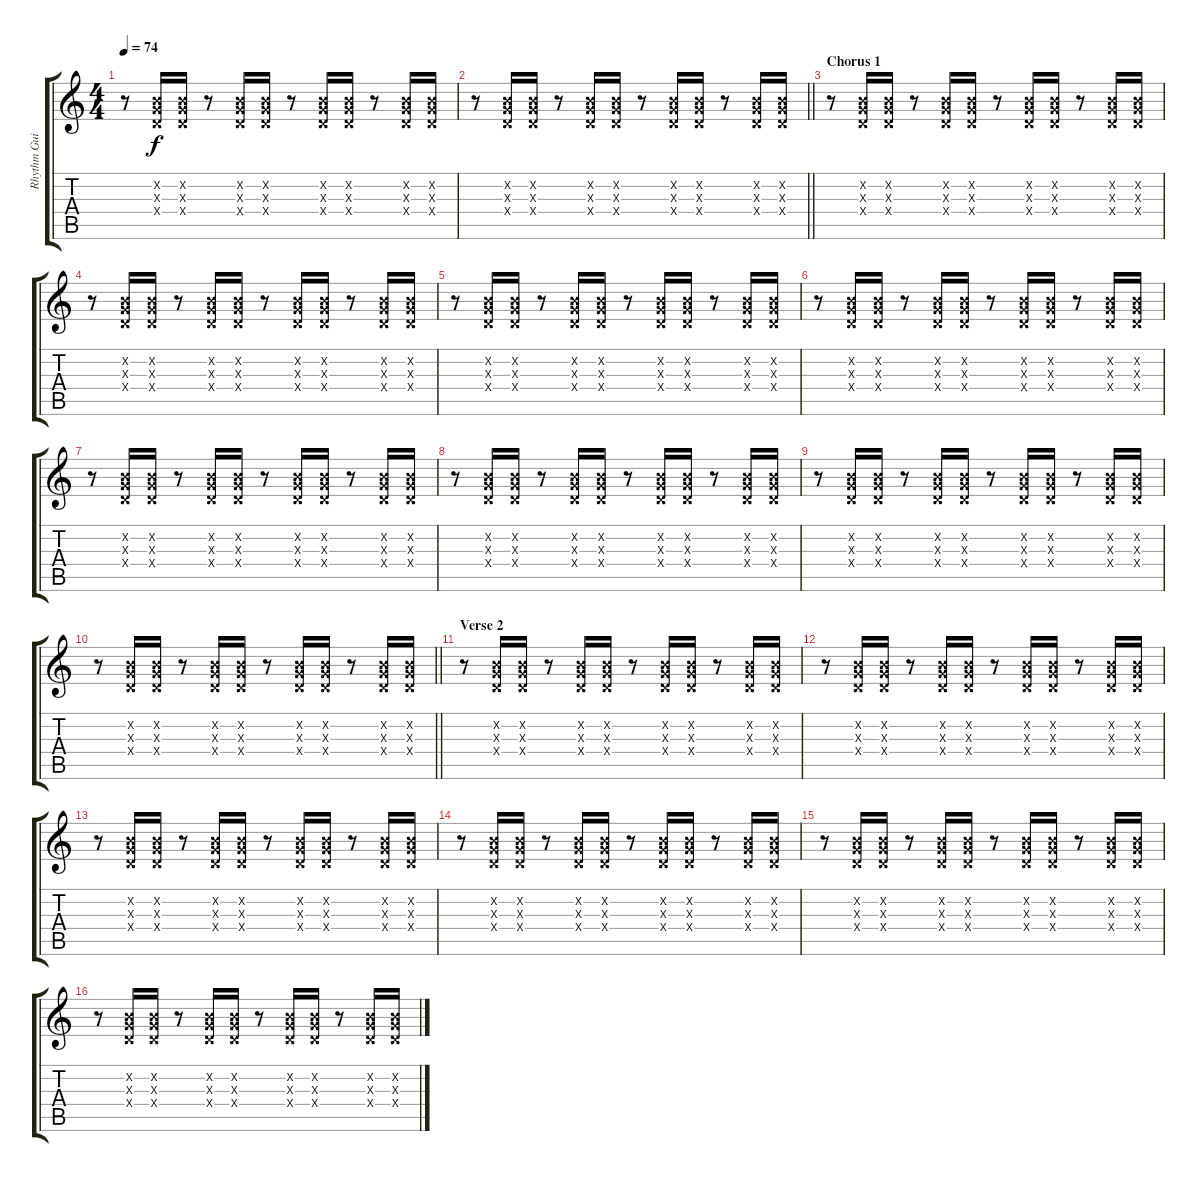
\track ("Rhythm Guitar" "Rhythm Gui") {instrument overdrivenguitar}
\staff {score tabs}
\tuning (E4 B3 G3 D3 A2 E2) {hide}
\ts (4 4)
\tempo 74
\clef g2
\ks c
r.8{dy f} (0.2{x} 0.3{x} 0.4{x}).16 (0.2{x} 0.3{x} 0.4{x}).16 r.8 (0.2{x} 0.3{x} 0.4{x}).16 (0.2{x} 0.3{x} 0.4{x}).16 r.8 (0.2{x} 0.3{x} 0.4{x}).16 (0.2{x} 0.3{x} 0.4{x}).16 r.8 (0.2{x} 0.3{x} 0.4{x}).16 (0.2{x} 0.3{x} 0.4{x}).16 |
\barLineRight lightlight
r.8 (0.2{x} 0.3{x} 0.4{x}).16 (0.2{x} 0.3{x} 0.4{x}).16 r.8 (0.2{x} 0.3{x} 0.4{x}).16 (0.2{x} 0.3{x} 0.4{x}).16 r.8 (0.2{x} 0.3{x} 0.4{x}).16 (0.2{x} 0.3{x} 0.4{x}).16 r.8 (0.2{x} 0.3{x} 0.4{x}).16 (0.2{x} 0.3{x} 0.4{x}).16 |
\section ("" "Chorus 1")
r.8 (0.2{x} 0.3{x} 0.4{x}).16 (0.2{x} 0.3{x} 0.4{x}).16 r.8 (0.2{x} 0.3{x} 0.4{x}).16 (0.2{x} 0.3{x} 0.4{x}).16 r.8 (0.2{x} 0.3{x} 0.4{x}).16 (0.2{x} 0.3{x} 0.4{x}).16 r.8 (0.2{x} 0.3{x} 0.4{x}).16 (0.2{x} 0.3{x} 0.4{x}).16 |
r.8 (0.2{x} 0.3{x} 0.4{x}).16 (0.2{x} 0.3{x} 0.4{x}).16 r.8 (0.2{x} 0.3{x} 0.4{x}).16 (0.2{x} 0.3{x} 0.4{x}).16 r.8 (0.2{x} 0.3{x} 0.4{x}).16 (0.2{x} 0.3{x} 0.4{x}).16 r.8 (0.2{x} 0.3{x} 0.4{x}).16 (0.2{x} 0.3{x} 0.4{x}).16 |
r.8 (0.2{x} 0.3{x} 0.4{x}).16 (0.2{x} 0.3{x} 0.4{x}).16 r.8 (0.2{x} 0.3{x} 0.4{x}).16 (0.2{x} 0.3{x} 0.4{x}).16 r.8 (0.2{x} 0.3{x} 0.4{x}).16 (0.2{x} 0.3{x} 0.4{x}).16 r.8 (0.2{x} 0.3{x} 0.4{x}).16 (0.2{x} 0.3{x} 0.4{x}).16 |
r.8 (0.2{x} 0.3{x} 0.4{x}).16 (0.2{x} 0.3{x} 0.4{x}).16 r.8 (0.2{x} 0.3{x} 0.4{x}).16 (0.2{x} 0.3{x} 0.4{x}).16 r.8 (0.2{x} 0.3{x} 0.4{x}).16 (0.2{x} 0.3{x} 0.4{x}).16 r.8 (0.2{x} 0.3{x} 0.4{x}).16 (0.2{x} 0.3{x} 0.4{x}).16 |
r.8 (0.2{x} 0.3{x} 0.4{x}).16 (0.2{x} 0.3{x} 0.4{x}).16 r.8 (0.2{x} 0.3{x} 0.4{x}).16 (0.2{x} 0.3{x} 0.4{x}).16 r.8 (0.2{x} 0.3{x} 0.4{x}).16 (0.2{x} 0.3{x} 0.4{x}).16 r.8 (0.2{x} 0.3{x} 0.4{x}).16 (0.2{x} 0.3{x} 0.4{x}).16 |
r.8 (0.2{x} 0.3{x} 0.4{x}).16 (0.2{x} 0.3{x} 0.4{x}).16 r.8 (0.2{x} 0.3{x} 0.4{x}).16 (0.2{x} 0.3{x} 0.4{x}).16 r.8 (0.2{x} 0.3{x} 0.4{x}).16 (0.2{x} 0.3{x} 0.4{x}).16 r.8 (0.2{x} 0.3{x} 0.4{x}).16 (0.2{x} 0.3{x} 0.4{x}).16 |
r.8 (0.2{x} 0.3{x} 0.4{x}).16 (0.2{x} 0.3{x} 0.4{x}).16 r.8 (0.2{x} 0.3{x} 0.4{x}).16 (0.2{x} 0.3{x} 0.4{x}).16 r.8 (0.2{x} 0.3{x} 0.4{x}).16 (0.2{x} 0.3{x} 0.4{x}).16 r.8 (0.2{x} 0.3{x} 0.4{x}).16 (0.2{x} 0.3{x} 0.4{x}).16 |
\barLineRight lightlight
r.8 (0.2{x} 0.3{x} 0.4{x}).16 (0.2{x} 0.3{x} 0.4{x}).16 r.8 (0.2{x} 0.3{x} 0.4{x}).16 (0.2{x} 0.3{x} 0.4{x}).16 r.8 (0.2{x} 0.3{x} 0.4{x}).16 (0.2{x} 0.3{x} 0.4{x}).16 r.8 (0.2{x} 0.3{x} 0.4{x}).16 (0.2{x} 0.3{x} 0.4{x}).16 |
\section ("" "Verse 2")
r.8 (0.2{x} 0.3{x} 0.4{x}).16 (0.2{x} 0.3{x} 0.4{x}).16 r.8 (0.2{x} 0.3{x} 0.4{x}).16 (0.2{x} 0.3{x} 0.4{x}).16 r.8 (0.2{x} 0.3{x} 0.4{x}).16 (0.2{x} 0.3{x} 0.4{x}).16 r.8 (0.2{x} 0.3{x} 0.4{x}).16 (0.2{x} 0.3{x} 0.4{x}).16 |
r.8 (0.2{x} 0.3{x} 0.4{x}).16 (0.2{x} 0.3{x} 0.4{x}).16 r.8 (0.2{x} 0.3{x} 0.4{x}).16 (0.2{x} 0.3{x} 0.4{x}).16 r.8 (0.2{x} 0.3{x} 0.4{x}).16 (0.2{x} 0.3{x} 0.4{x}).16 r.8 (0.2{x} 0.3{x} 0.4{x}).16 (0.2{x} 0.3{x} 0.4{x}).16 |
r.8 (0.2{x} 0.3{x} 0.4{x}).16 (0.2{x} 0.3{x} 0.4{x}).16 r.8 (0.2{x} 0.3{x} 0.4{x}).16 (0.2{x} 0.3{x} 0.4{x}).16 r.8 (0.2{x} 0.3{x} 0.4{x}).16 (0.2{x} 0.3{x} 0.4{x}).16 r.8 (0.2{x} 0.3{x} 0.4{x}).16 (0.2{x} 0.3{x} 0.4{x}).16 |
r.8 (0.2{x} 0.3{x} 0.4{x}).16 (0.2{x} 0.3{x} 0.4{x}).16 r.8 (0.2{x} 0.3{x} 0.4{x}).16 (0.2{x} 0.3{x} 0.4{x}).16 r.8 (0.2{x} 0.3{x} 0.4{x}).16 (0.2{x} 0.3{x} 0.4{x}).16 r.8 (0.2{x} 0.3{x} 0.4{x}).16 (0.2{x} 0.3{x} 0.4{x}).16 |
r.8 (0.2{x} 0.3{x} 0.4{x}).16 (0.2{x} 0.3{x} 0.4{x}).16 r.8 (0.2{x} 0.3{x} 0.4{x}).16 (0.2{x} 0.3{x} 0.4{x}).16 r.8 (0.2{x} 0.3{x} 0.4{x}).16 (0.2{x} 0.3{x} 0.4{x}).16 r.8 (0.2{x} 0.3{x} 0.4{x}).16 (0.2{x} 0.3{x} 0.4{x}).16 |
r.8 (0.2{x} 0.3{x} 0.4{x}).16 (0.2{x} 0.3{x} 0.4{x}).16 r.8 (0.2{x} 0.3{x} 0.4{x}).16 (0.2{x} 0.3{x} 0.4{x}).16 r.8 (0.2{x} 0.3{x} 0.4{x}).16 (0.2{x} 0.3{x} 0.4{x}).16 r.8 (0.2{x} 0.3{x} 0.4{x}).16 (0.2{x} 0.3{x} 0.4{x}).16
